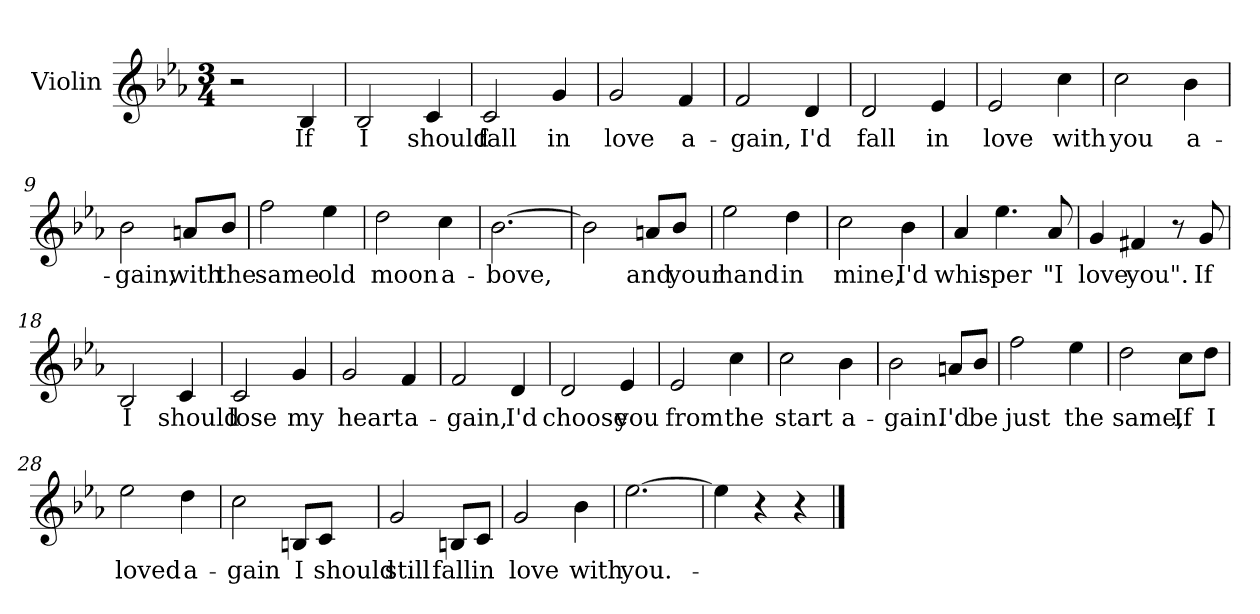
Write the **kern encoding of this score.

**kern	**text
*part1	*part1
*staff1	*staff1
*I"Violin	*
*I'Vln	*
*clefG2	*
*k[b-e-a-]	*
*E-:	*
*M3/4	*
=1	=1
2r	.
4B-/	If
=2	=2
2B-/	I
4c/	should
=3	=3
2c/	fall
4g/	in
=4	=4
2g/	love
4f/	a-
=5	=5
2f/	-gain,
4d/	I'd
!!LO:LB:g=z
=6	=6
2d/	fall
4e-/	in
=7	=7
2e-/	love
4cc\	with
=8	=8
2cc\	you
4b-\	a-
=9	=9
2b-\	-gain,
8an/L	with
8b-/J	the
=10	=10
2ff\	same
4ee-\	old
!!LO:LB:g=z
=11	=11
2dd\	moon
4cc\	a-
=12	=12
[2.b-\	-bove,
=13	=13
2b-\]	.
8an/L	and
8b-/J	your
=14	=14
2ee-\	hand
4dd\	in
=15	=15
2cc\	mine,
4b-\	I'd
!!LO:LB:g=z
=16	=16
4a-/	whis-
4.ee-\	-per
8a-/	"I
=17	=17
4g/	love
4f#X/	you".
8r	.
8g/	If
=18	=18
2B-/	I
4c/	should
=19	=19
2c/	lose
4g/	my
=20	=20
2g/	heart
4f/	a-
!!LO:LB:g=z
=21	=21
2f/	-gain,
4d/	I'd
=22	=22
2d/	choose
4e-/	you
=23	=23
2e-/	from
4cc\	the
=24	=24
2cc\	start
4b-\	a-
=25	=25
2b-\	-gain.
8an/L	I'd
8b-/J	be
!!LO:LB:g=z
=26	=26
2ff\	just
4ee-\	the
=27	=27
2dd\	same,
8cc\L	If
8dd\J	I
=28	=28
2ee-\	loved
4dd\	a-
=29	=29
2cc\	-gain
8Bn/L	I
8c/J	should
!!LO:LB:g=z
=30	=30
2g/	still
8Bn/L	fall
8c/J	in
=31	=31
2g/	love
4b-\	with
=32	=32
[2.ee-\	you.-
=33	=33
4ee-\]	.
4r	.
4r	.
==	==
*-	*-
